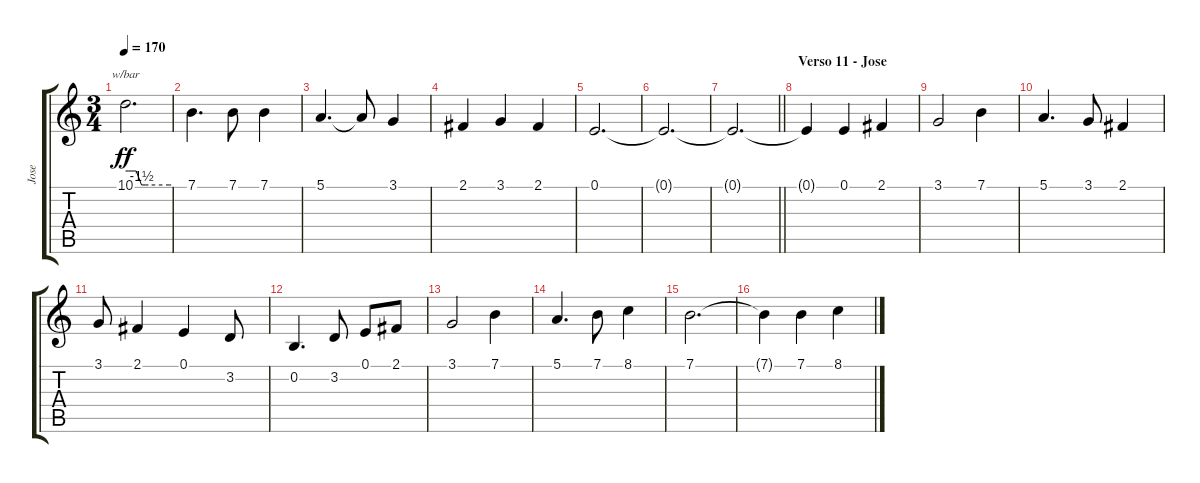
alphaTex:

\track ("Jose" "Jose") {instrument synthbrass2}
\staff {score tabs}
\tuning (E4 B3 G3 D3 A2 E2) {hide}
\ts (3 4)
\tempo 170
\clef g2
\ks c
10.1.2{d tbe (custom default 0 0 4 0 11 0 14 0 21 -6 26 -6 30 -6 58 -6 60 -6) dy ff} |
7.1.4{d} 7.1.8 7.1.4 |
5.1.4{d} 5.1{t}.8 3.1.4 |
2.1.4 3.1.4 2.1.4 |
0.1.2{d} |
0.1{t}.2{d} |
\barLineRight lightlight
0.1{t}.2{d} |
\section ("" "Verso 11 - Jose")
0.1{t}.4 0.1.4 2.1.4 |
3.1.2 7.1.4 |
5.1.4{d} 3.1.8 2.1.4 |
3.1.8 2.1.4 0.1.4 3.2.8 |
0.2.4{d} 3.2.8 0.1.8 2.1.8 |
3.1.2 7.1.4 |
5.1.4{d} 7.1.8 8.1.4 |
7.1.2{d} |
7.1{t}.4 7.1.4 8.1.4
